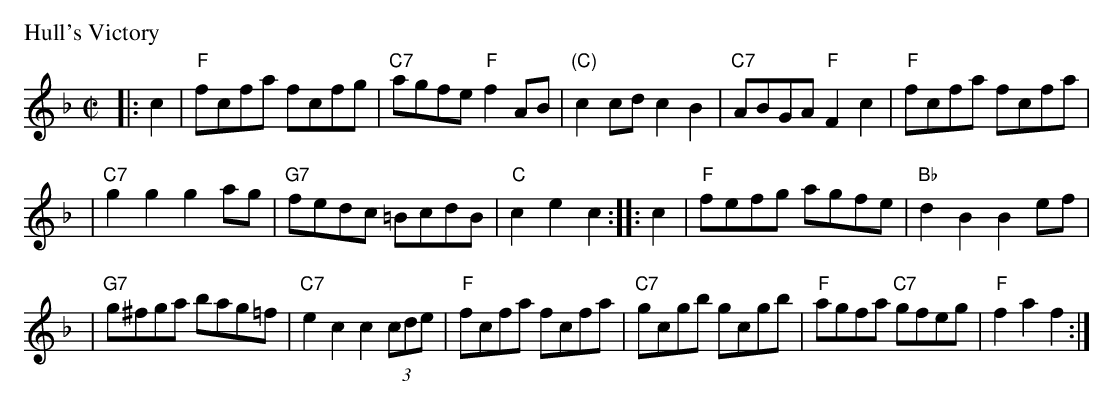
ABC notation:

X:1
P: Hull's Victory
M: C|
L: 1/8
K: F
|: c2 \
| "F"fcfa fcfg | "C7"agfe "F"f2AB | "(C)"c2cd c2B2 | "C7"ABGA "F"F2c2 | "F"fcfa fcfa |
| "C7"g2g2 g2ag | "G7"fedc =BcdB | "C"c2e2 c2 :: c2 | "F"fefg agfe | "Bb"d2B2 B2ef |
| "G7"g^fga bag=f | "C7"e2c2 c2(3cde | "F"fcfa fcfa | "C7"gcgb gcgb | "F"agfa "C7"gfeg | "F"f2a2f2 :|
